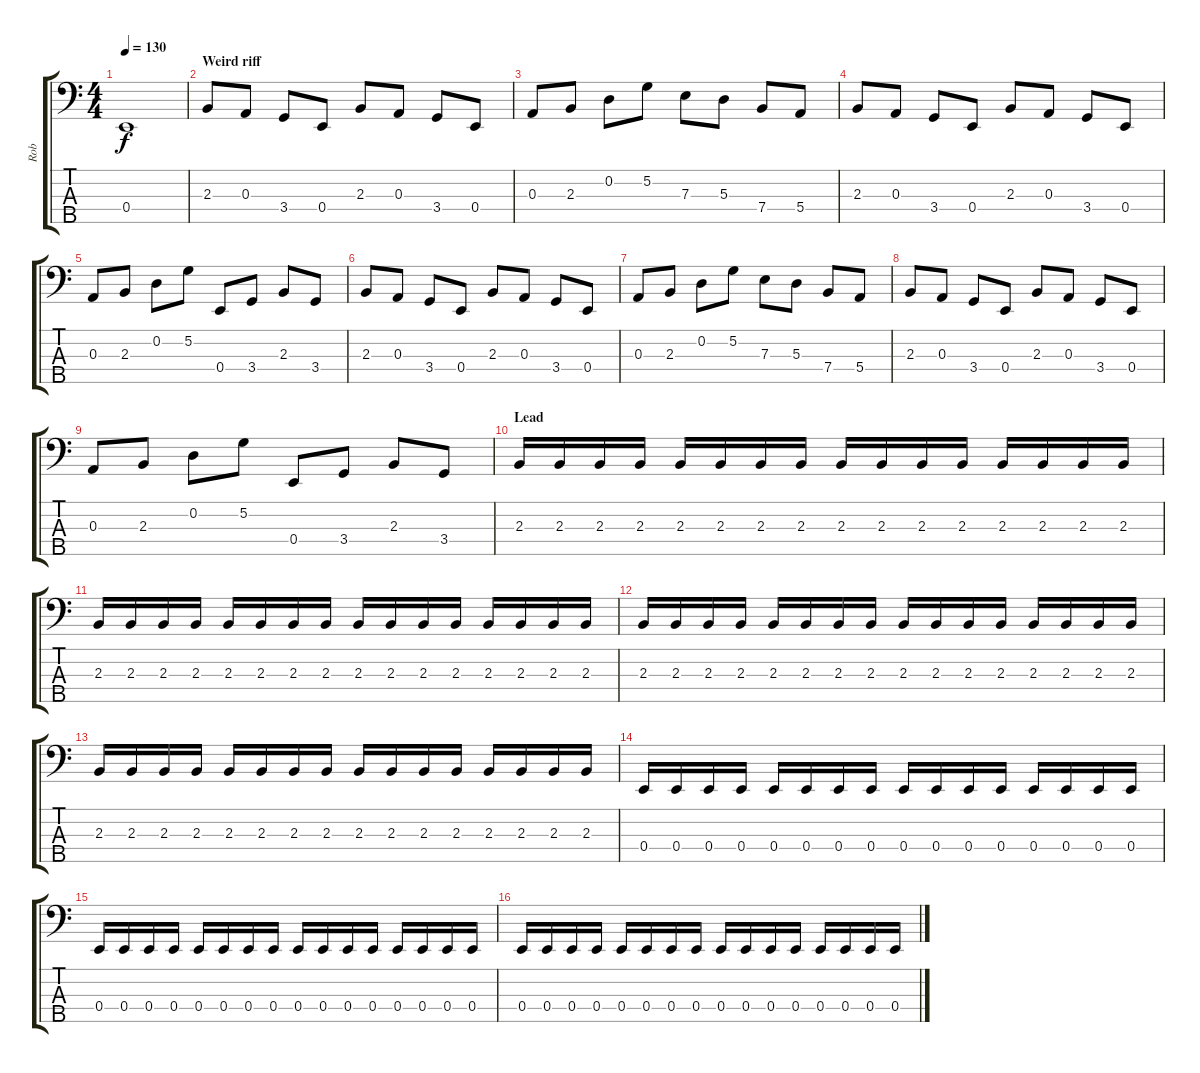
\track ("Rob" "Rob") {instrument electricbassfinger}
\staff {score tabs}
\tuning (G2 D2 A1 E1 A0) {hide}
\ts (4 4)
\tempo 130
\clef f4
\ks c
0.4{t}.1{dy f} |
\section ("" "Weird riff")
2.3.8 0.3.8 3.4.8 0.4.8 2.3.8 0.3.8 3.4.8 0.4.8 |
0.3.8 2.3.8 0.2.8 5.2.8 7.3.8 5.3.8 7.4.8 5.4.8 |
2.3.8 0.3.8 3.4.8 0.4.8 2.3.8 0.3.8 3.4.8 0.4.8 |
0.3.8 2.3.8 0.2.8 5.2.8 0.4.8 3.4.8 2.3.8 3.4.8 |
2.3.8 0.3.8 3.4.8 0.4.8 2.3.8 0.3.8 3.4.8 0.4.8 |
0.3.8 2.3.8 0.2.8 5.2.8 7.3.8 5.3.8 7.4.8 5.4.8 |
2.3.8 0.3.8 3.4.8 0.4.8 2.3.8 0.3.8 3.4.8 0.4.8 |
0.3.8 2.3.8 0.2.8 5.2.8 0.4.8 3.4.8 2.3.8 3.4.8 |
\section ("" "Lead")
2.3.16 2.3.16 2.3.16 2.3.16 2.3.16 2.3.16 2.3.16 2.3.16 2.3.16 2.3.16 2.3.16 2.3.16 2.3.16 2.3.16 2.3.16 2.3.16 |
2.3.16 2.3.16 2.3.16 2.3.16 2.3.16 2.3.16 2.3.16 2.3.16 2.3.16 2.3.16 2.3.16 2.3.16 2.3.16 2.3.16 2.3.16 2.3.16 |
2.3.16 2.3.16 2.3.16 2.3.16 2.3.16 2.3.16 2.3.16 2.3.16 2.3.16 2.3.16 2.3.16 2.3.16 2.3.16 2.3.16 2.3.16 2.3.16 |
2.3.16 2.3.16 2.3.16 2.3.16 2.3.16 2.3.16 2.3.16 2.3.16 2.3.16 2.3.16 2.3.16 2.3.16 2.3.16 2.3.16 2.3.16 2.3.16 |
0.4.16 0.4.16 0.4.16 0.4.16 0.4.16 0.4.16 0.4.16 0.4.16 0.4.16 0.4.16 0.4.16 0.4.16 0.4.16 0.4.16 0.4.16 0.4.16 |
0.4.16 0.4.16 0.4.16 0.4.16 0.4.16 0.4.16 0.4.16 0.4.16 0.4.16 0.4.16 0.4.16 0.4.16 0.4.16 0.4.16 0.4.16 0.4.16 |
0.4.16 0.4.16 0.4.16 0.4.16 0.4.16 0.4.16 0.4.16 0.4.16 0.4.16 0.4.16 0.4.16 0.4.16 0.4.16 0.4.16 0.4.16 0.4.16
